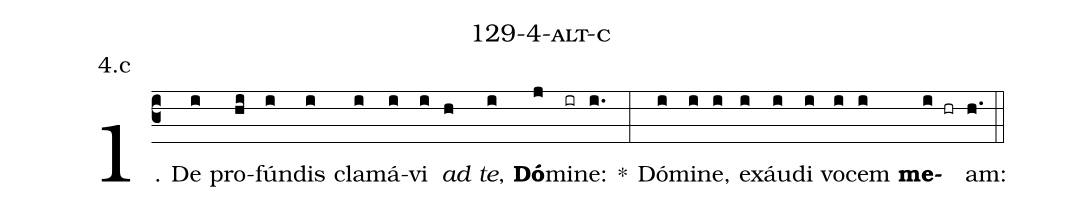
name: 129-4-alt-c;
annotation: 4.c;
%%
(c3)1. De(i) pro(hi)fún(i)dis(i) cla(i)má(i)vi(i) <i>ad</i>(h) <i>te</i>,(i) <b>Dó</b>(j)mi(ir)ne:(i.) *(:) Dó(i)mi(i)ne,(i) ex(i)áu(i)di(i) vo(i)cem(i) <b>me</b>(i hr)am:(h.) (::)
